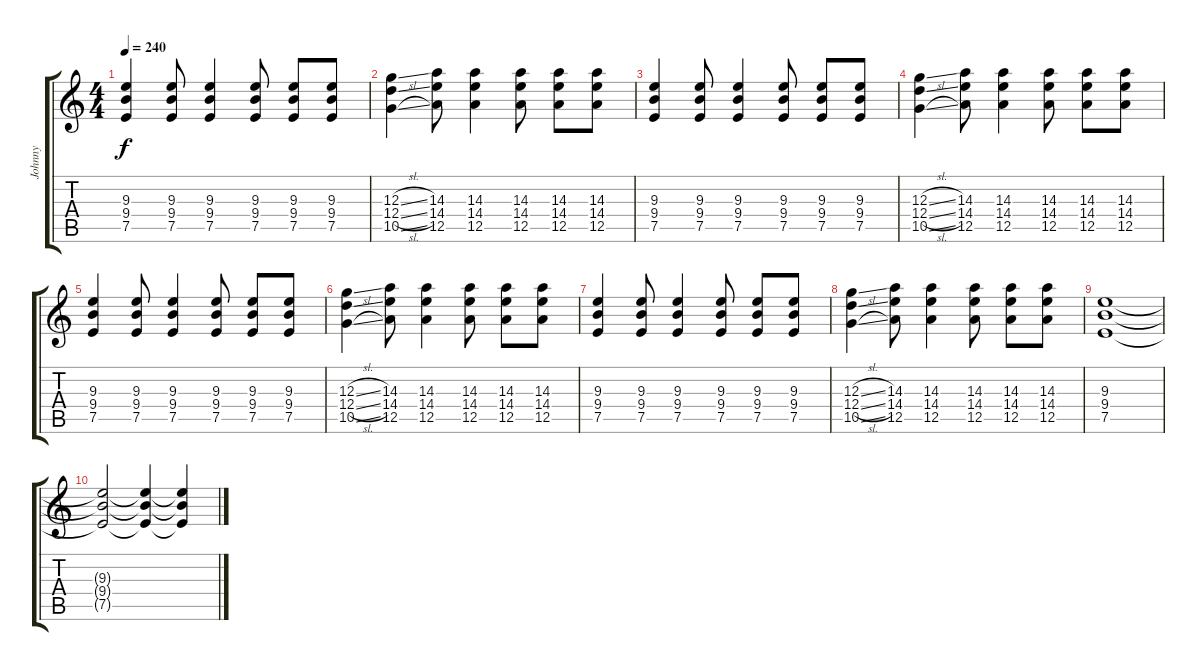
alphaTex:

\track ("Johnny" "Johnny") {instrument distortionguitar}
\staff {score tabs}
\tuning (E4 B3 G3 D3 A2 E2) {hide}
\ts (4 4)
\tempo 240
\clef g2
\ks c
(9.3 9.4 7.5).4{dy f} (9.3 9.4 7.5).8 (9.3 9.4 7.5).4 (9.3 9.4 7.5).8 (9.3 9.4 7.5).8 (9.3 9.4 7.5).8 |
(12.3{sl} 12.4{sl} 10.5{sl}).4 (14.3 14.4 12.5).8 (14.3 14.4 12.5).4 (14.3 14.4 12.5).8 (14.3 14.4 12.5).8 (14.3 14.4 12.5).8 |
(9.3 9.4 7.5).4 (9.3 9.4 7.5).8 (9.3 9.4 7.5).4 (9.3 9.4 7.5).8 (9.3 9.4 7.5).8 (9.3 9.4 7.5).8 |
(12.3{sl} 12.4{sl} 10.5{sl}).4 (14.3 14.4 12.5).8 (14.3 14.4 12.5).4 (14.3 14.4 12.5).8 (14.3 14.4 12.5).8 (14.3 14.4 12.5).8 |
(9.3 9.4 7.5).4 (9.3 9.4 7.5).8 (9.3 9.4 7.5).4 (9.3 9.4 7.5).8 (9.3 9.4 7.5).8 (9.3 9.4 7.5).8 |
(12.3{sl} 12.4{sl} 10.5{sl}).4 (14.3 14.4 12.5).8 (14.3 14.4 12.5).4 (14.3 14.4 12.5).8 (14.3 14.4 12.5).8 (14.3 14.4 12.5).8 |
(9.3 9.4 7.5).4 (9.3 9.4 7.5).8 (9.3 9.4 7.5).4 (9.3 9.4 7.5).8 (9.3 9.4 7.5).8 (9.3 9.4 7.5).8 |
(12.3{sl} 12.4{sl} 10.5{sl}).4 (14.3 14.4 12.5).8 (14.3 14.4 12.5).4 (14.3 14.4 12.5).8 (14.3 14.4 12.5).8 (14.3 14.4 12.5).8 |
(9.3 9.4 7.5).1 |
(9.3{t} 9.4{t} 7.5{t}).2 (9.3{t} 9.4{t} 7.5{t}).4{volume 0} (9.3{t} 9.4{t} 7.5{t}).4
